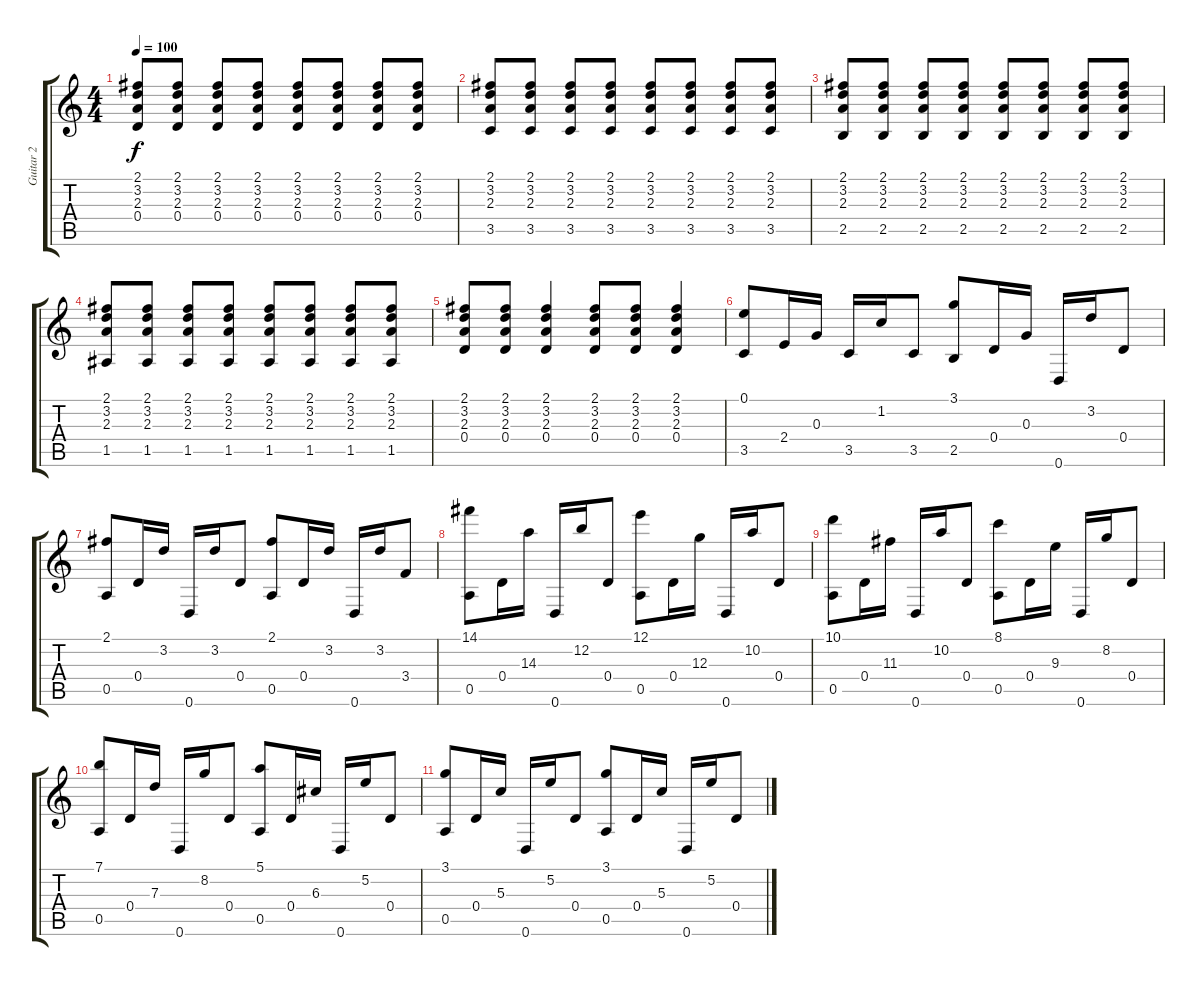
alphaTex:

\track ("Guitar 2" "Guitar 2") {instrument acousticguitarsteel}
\staff {score tabs}
\tuning (E4 B3 G3 D3 A2 D2) {hide}
\ts (4 4)
\tempo 100
\clef g2
\ks c
(2.1 3.2 2.3 0.4).8{dy f} (2.1 3.2 2.3 0.4).8 (2.1 3.2 2.3 0.4).8 (2.1 3.2 2.3 0.4).8 (2.1 3.2 2.3 0.4).8 (2.1 3.2 2.3 0.4).8 (2.1 3.2 2.3 0.4).8 (2.1 3.2 2.3 0.4).8 |
(2.1 3.2 2.3 3.5).8 (2.1 3.2 2.3 3.5).8 (2.1 3.2 2.3 3.5).8 (2.1 3.2 2.3 3.5).8 (2.1 3.2 2.3 3.5).8 (2.1 3.2 2.3 3.5).8 (2.1 3.2 2.3 3.5).8 (2.1 3.2 2.3 3.5).8 |
(2.1 3.2 2.3 2.5).8 (2.1 3.2 2.3 2.5).8 (2.1 3.2 2.3 2.5).8 (2.1 3.2 2.3 2.5).8 (2.1 3.2 2.3 2.5).8 (2.1 3.2 2.3 2.5).8 (2.1 3.2 2.3 2.5).8 (2.1 3.2 2.3 2.5).8 |
(2.1 3.2 2.3 1.5).8 (2.1 3.2 2.3 1.5).8 (2.1 3.2 2.3 1.5).8 (2.1 3.2 2.3 1.5).8 (2.1 3.2 2.3 1.5).8 (2.1 3.2 2.3 1.5).8 (2.1 3.2 2.3 1.5).8 (2.1 3.2 2.3 1.5).8 |
(2.1 3.2 2.3 0.4).8 (2.1 3.2 2.3 0.4).8 (2.1 3.2 2.3 0.4).4 (2.1 3.2 2.3 0.4).8 (2.1 3.2 2.3 0.4).8 (2.1 3.2 2.3 0.4).4 |
(0.1 3.5).8 2.4.16 0.3.16 3.5.16 1.2.16 3.5.8 (3.1 2.5).8 0.4.16 0.3.16 0.6.16 3.2.16 0.4.8 |
(2.1 0.5).8 0.4.16 3.2.16 0.6.16 3.2.16 0.4.8 (2.1 0.5).8 0.4.16 3.2.16 0.6.16 3.2.16 3.4.8 |
(14.1 0.5).8 0.4.16 14.3.16 0.6.16 12.2.16 0.4.8 (12.1 0.5).8 0.4.16 12.3.16 0.6.16 10.2.16 0.4.8 |
(10.1 0.5).8 0.4.16 11.3.16 0.6.16 10.2.16 0.4.8 (8.1 0.5).8 0.4.16 9.3.16 0.6.16 8.2.16 0.4.8 |
(7.1 0.5).8 0.4.16 7.3.16 0.6.16 8.2.16 0.4.8 (5.1 0.5).8 0.4.16 6.3.16 0.6.16 5.2.16 0.4.8 |
(3.1 0.5).8 0.4.16 5.3.16 0.6.16 5.2.16 0.4.8 (3.1 0.5).8 0.4.16 5.3.16 0.6.16 5.2.16 0.4.8
